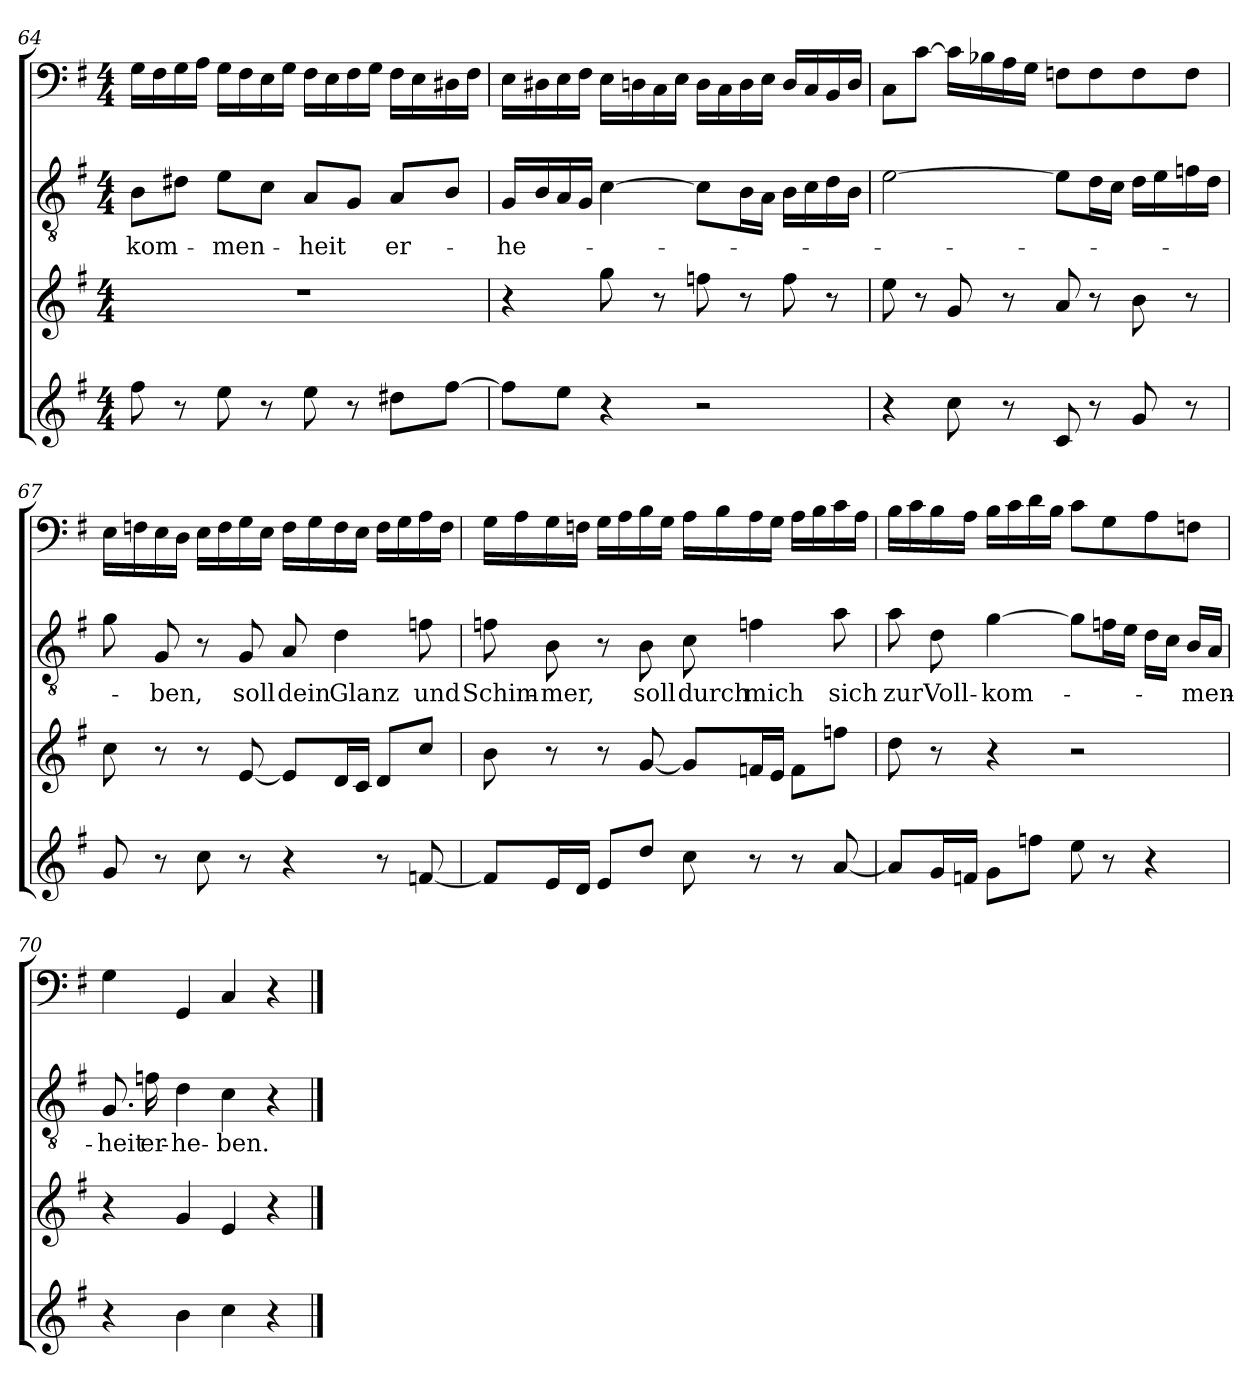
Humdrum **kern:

**kern	**kern	**kern	**text	**kern
*part4	*part3	*part2	*part2	*part1
*staff4	*staff3	*staff2	*staff2	*staff1
*clefG2	*clefG2	*clefGv2	*	*clefF4
*k[f#]	*k[f#]	*k[f#]	*	*k[f#]
*e:	*e:	*e:	*	*e:
*M4/4	*M4/4	*M4/4	*	*M4/4
=64	=64	=64	=64	=64
8ff#\	1r	8B\L	-kom-	16G\LL
.	.	.	.	16F#\
8r	.	8d#X\J	.	16G\
.	.	.	.	16A\JJ
8ee\	.	8e\L	-men-	16G\LL
.	.	.	.	16F#\
8r	.	8c\J	.	16E\
.	.	.	.	16G\JJ
8ee\	.	8A/L	-heit	16F#\LL
.	.	.	.	16E\
8r	.	8G/J	.	16F#\
.	.	.	.	16G\JJ
8dd#X\L	.	8A/L	er-	16F#\LL
.	.	.	.	16E\
[8ff#\J	.	8B/J	.	16D#X\
.	.	.	.	16F#\JJ
=65	=65	=65	=65	=65
8ff#\L]	4r	16G/LL	-he-	16E\LL
.	.	16B/	.	16D#X\
8ee\J	.	16A/	.	16E\
.	.	16G/JJ	.	16F#\JJ
4r	8gg\	[4c\	.	16E\LL
.	.	.	.	16Dn\
.	8r	.	.	16C\
.	.	.	.	16E\JJ
2r	8ffn\	8c\L]	.	16D\LL
.	.	.	.	16C\
.	8r	16B\L	.	16D\
.	.	16A\JJ	.	16E\JJ
.	8ff\	16B\LL	.	16D/LL
.	.	16c\	.	16C/
.	8r	16d\	.	16BB/
.	.	16B\JJ	.	16D/JJ
=66	=66	=66	=66	=66
4r	8ee\	[2e\	.	8C\L
.	8r	.	.	[8c\J
8cc\	8g/	.	.	16c\LL]
.	.	.	.	16B-X\
8r	8r	.	.	16A\
.	.	.	.	16G\JJ
8c/	8a/	8e\L]	.	8Fn\L
8r	8r	16d\L	.	8F\
.	.	16c\JJ	.	.
8g/	8b\	16d\LL	.	8F\
.	.	16e\	.	.
8r	8r	16fn\	.	8F\J
.	.	16d\JJ	.	.
=67	=67	=67	=67	=67
8g/	8cc\	8g\	.	16E\LL
.	.	.	.	16Fn\
8r	8r	8G/	-ben,	16E\
.	.	.	.	16D\JJ
8cc\	8r	8r	.	16E\LL
.	.	.	.	16F\
8r	[8e/	8G/	soll	16G\
.	.	.	.	16E\JJ
4r	8e/L]	8A/	dein	16F\LL
.	.	.	.	16G\
.	16d/L	4d\	Glanz	16F\
.	16c/JJ	.	.	16E\JJ
8r	8d/L	.	.	16F\LL
.	.	.	.	16G\
[8fn/	8cc/J	8fn\	und	16A\
.	.	.	.	16F\JJ
=68	=68	=68	=68	=68
8f/L]	8b\	8fn\	Schim-	16G\LL
.	.	.	.	16A\
16e/L	8r	8B\	-mer,	16G\
16d/JJ	.	.	.	16Fn\JJ
8e/L	8r	8r	.	16G\LL
.	.	.	.	16A\
8dd/J	[8g/	8B\	soll	16B\
.	.	.	.	16G\JJ
8cc\	8g/L]	8c\	durch	16A\LL
.	.	.	.	16B\
8r	16fn/L	4fn\	mich	16A\
.	16e/JJ	.	.	16G\JJ
8r	8f\L	.	.	16A\LL
.	.	.	.	16B\
[8a/	8ffn\J	8a\	sich	16c\
.	.	.	.	16A\JJ
=69	=69	=69	=69	=69
8a/L]	8dd\	8a\	zur	16B\LL
.	.	.	.	16c\
16g/L	8r	8d\	Voll-	16B\
16fn/JJ	.	.	.	16A\JJ
8g\L	4r	[4g\	-kom-	16B\LL
.	.	.	.	16c\
8ffn\J	.	.	.	16d\
.	.	.	.	16B\JJ
8ee\	2r	8g\L]	.	8c\L
8r	.	16fn\L	.	8G\
.	.	16e\JJ	.	.
4r	.	16d\LL	.	8A\
.	.	16c\JJ	.	.
.	.	16B/LL	-men-	8Fn\J
.	.	16A/JJ	.	.
=70	=70	=70	=70	=70
4r	4r	8.G/	-heit	4G\
.	.	16fn\	er-	.
4b\	4g/	4d\	-he-	4GG/
4cc\	4e/	4c\	-ben.	4C/
4r	4r	4r	.	4r
==	==	==	==	==
*-	*-	*-	*-	*-
